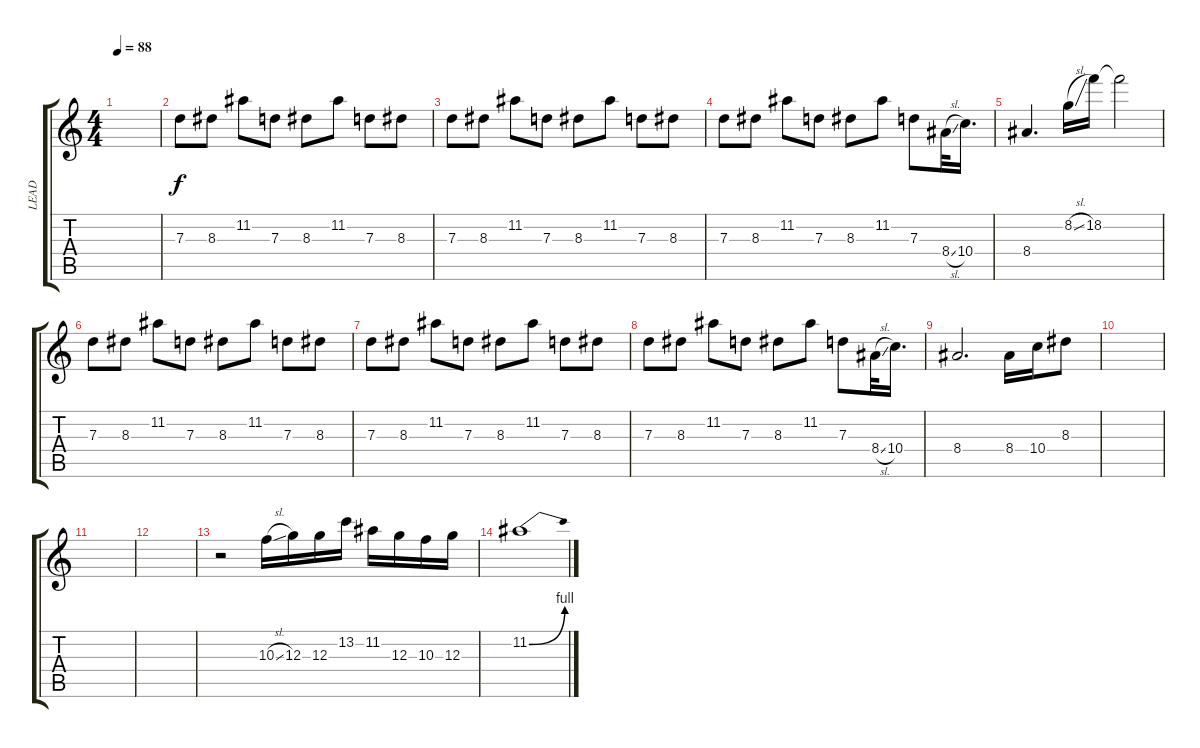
\track ("LEAD" "LEAD") {instrument overdrivenguitar}
\staff {score tabs}
\tuning (E4 B3 G3 D3 A2 E2) {hide}
\ts (4 4)
\tempo 88
\clef g2
\ks c
|
7.3.8 8.3.8 11.2.8 7.3.8 8.3.8 11.2.8 7.3.8 8.3.8 |
7.3.8 8.3.8 11.2.8 7.3.8 8.3.8 11.2.8 7.3.8 8.3.8 |
7.3.8 8.3.8 11.2.8 7.3.8 8.3.8 11.2.8 7.3.8 8.4{sl}.32 10.4.16{d} |
8.4.4{d} 8.2{sl}.16 18.2.16 18.2{t}.2 |
7.3.8 8.3.8 11.2.8 7.3.8 8.3.8 11.2.8 7.3.8 8.3.8 |
7.3.8 8.3.8 11.2.8 7.3.8 8.3.8 11.2.8 7.3.8 8.3.8 |
7.3.8 8.3.8 11.2.8 7.3.8 8.3.8 11.2.8 7.3.8 8.4{sl}.32 10.4.16{d} |
8.4.2{d} 8.4.16 10.4.16 8.3.8 |
|
|
|
r.2 10.3{sl}.16 12.3.16 12.3.16 13.2.16 11.2.16 12.3.16 10.3.16 12.3.16 |
11.2{be (bend 0 0 60 4)}.1
